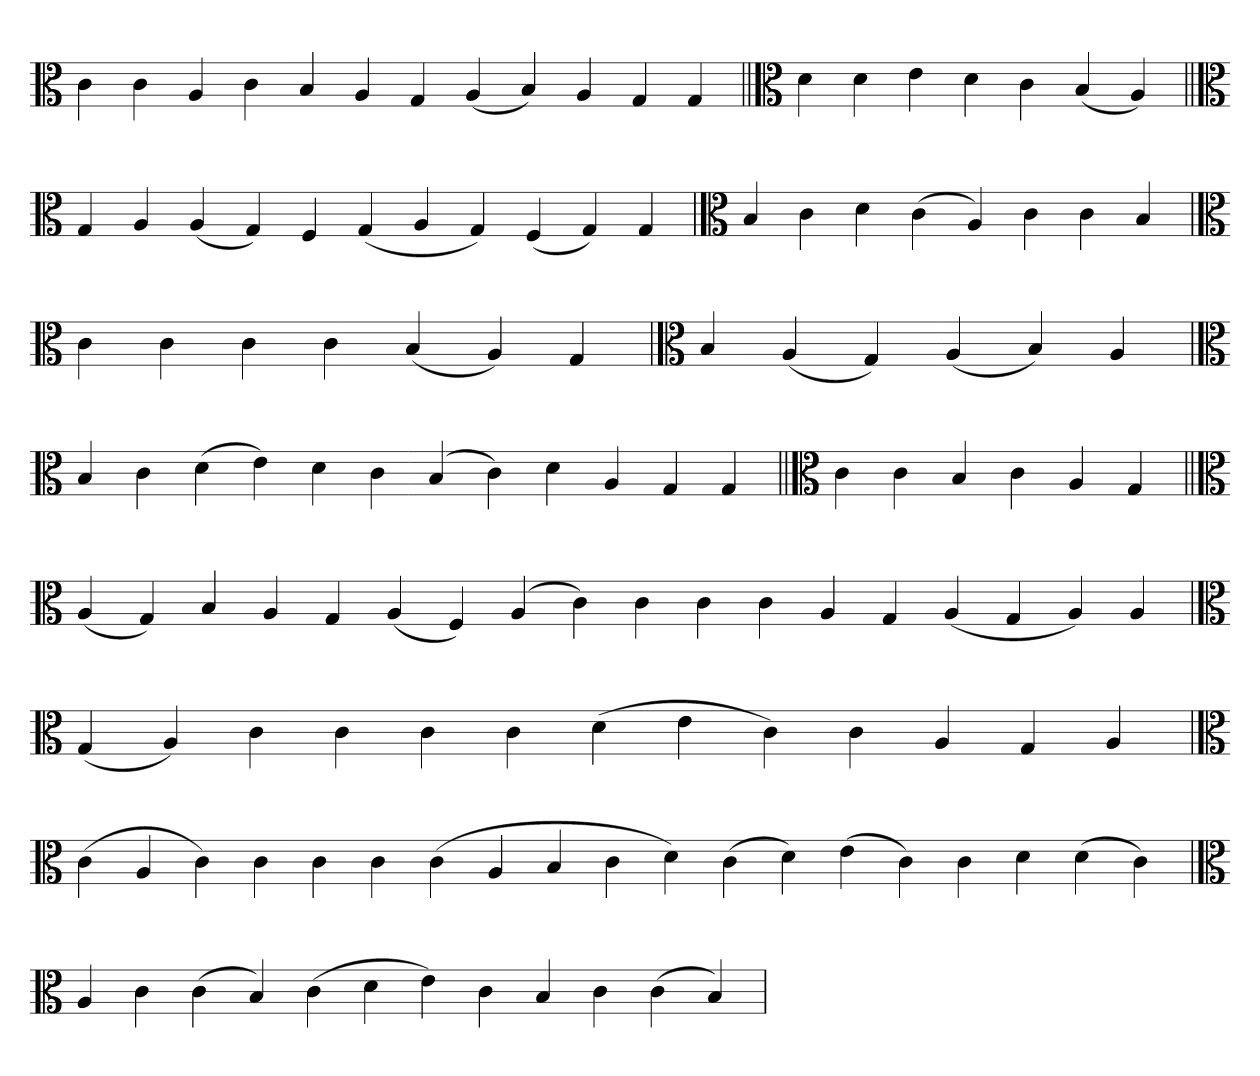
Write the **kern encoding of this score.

**kern
*part1
*staff1
*clefC3
=
4c
4c
4A
4c
4B
4A
4G
(4A
4B)
4A
4G
4G
=||
*clefC3
4d
4d
4e
4d
4c
(4B
4A)
=||
*clefC3
4G
4A
(4A
4G)
4F
(4G
4A
4G)
(4F
4G)
4G
=`
*clefC3
4B
4c
4d
(4c
4A)
4c
4c
4B
='
*clefC3
4c
4c
4c
4c
(4B
4A)
4G
='
*clefC3
4B
(4A
4G)
(4A
4B)
4A
=`
*clefC3
4B
4c
(4d
4e)
4d
4c
(4B
4c)
4d
4A
4G
4G
=||
*clefC3
4c
4c
4B
4c
4A
4G
=||
*clefC3
(4A
4G)
4B
4A
4G
(4A
4F)
(4A
4c)
4c
4c
4c
4A
4G
(4A
4G
4A)
4A
='
*clefC3
(4G
4A)
4c
4c
4c
4c
(4d
4e
4c)
4c
4A
4G
4A
=`
*clefC3
(4c
4A
4c)
4c
4c
4c
(4c
4A
4B
4c
4d)
(4c
4d)
(4e
4c)
4c
4d
(4d
4c)
=
*clefC3
4A
4c
(4c
4B)
(4c
4d
4e)
4c
4B
4c
(4c
4B)
=`
*-
